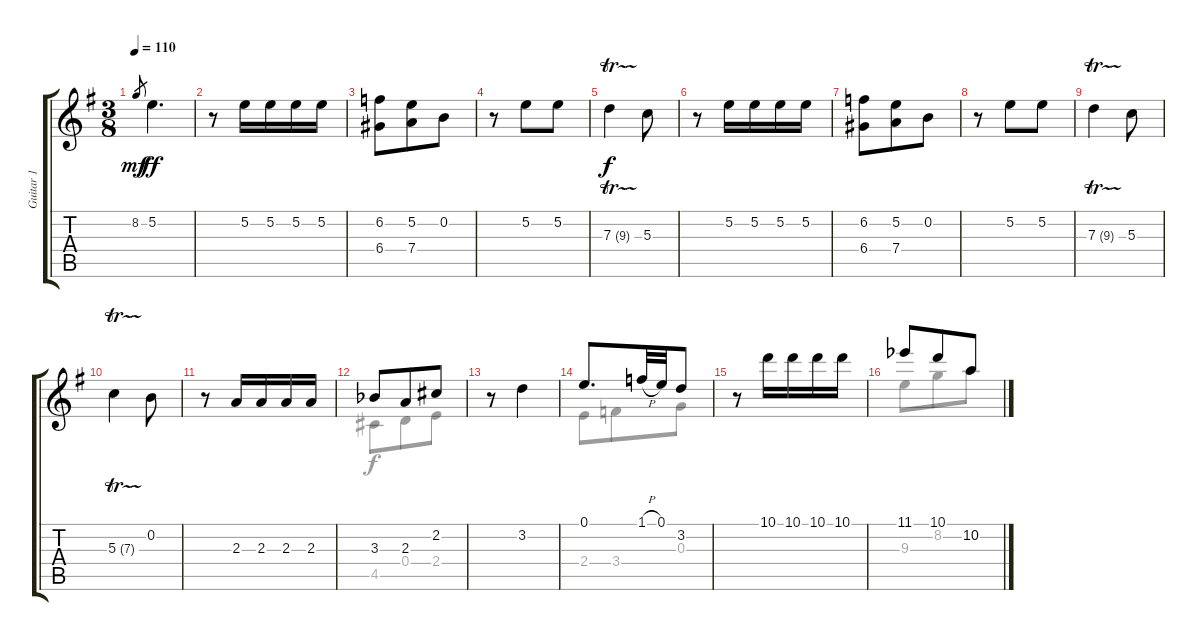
\track ("Guitar 1" "Guitar 1") {instrument acousticguitarnylon}
\staff {score tabs}
\tuning (E4 B3 G3 D3 A2 E2) {hide}
\voice
\ts (3 8)
\tempo 110
\clef g2
\ks g
8.2.8{gr dy mf} 5.2.4{d dy ff} |
r.8 5.2.16 5.2.16{beam merge} 5.2.16 5.2.16 |
(6.2 6.4).8 (5.2 7.4).8 0.2.8 |
r.8 5.2.8{beam merge} 5.2.8 |
7.3{tr (9 16)}.4{dy f volume 15} 5.3.8 |
r.8 5.2.16{volume 10} 5.2.16{beam merge} 5.2.16 5.2.16 |
(6.2 6.4).8{volume 10} (5.2 7.4).8 0.2.8 |
r.8 5.2.8{beam merge} 5.2.8 |
7.3{tr (9 16)}.4 5.3.8 |
5.3{tr (7 16)}.4 0.2.8 |
r.8 2.3.16 2.3.16{beam merge} 2.3.16 2.3.16 |
3.3{acc b}.8 2.3.8 2.2.8 |
r.8 3.2.4 |
0.1.8{d beam merge} 1.1{h}.32 0.1.32{beam merge} 3.2.8 |
r.8 10.1.16 10.1.16{beam merge} 10.1.16 10.1.16 |
11.1{acc b}.8 10.1.8 10.2.8
\voice
\clef g2
\ottava regular
\simile none
\ks g
|
|
|
|
|
|
|
|
|
|
|
4.5.8 0.4.8 2.4.8 |
|
2.4.8 3.4.8 0.3.8 |
|
9.3.8 8.2.8 10.2.8
